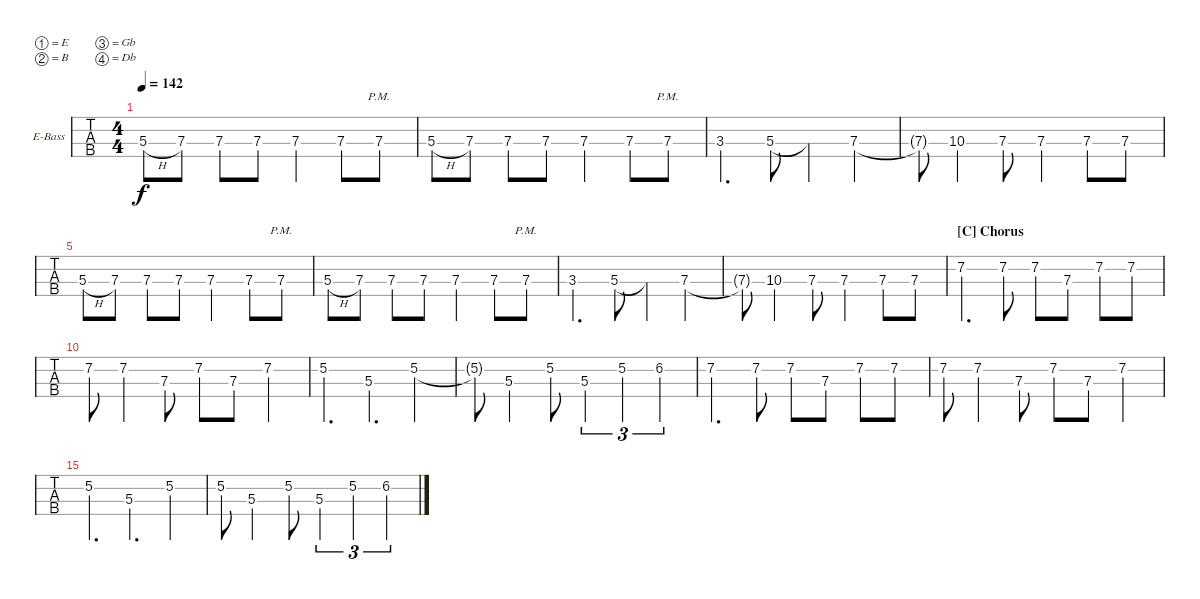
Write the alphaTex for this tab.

\bracketExtendMode nobrackets
\firstSystemTrackNameOrientation horizontal
\otherSystemsTrackNameOrientation horizontal
\defaultBarNumberDisplay FirstOfSystem
\track ("Bass" "E-Bass") {instrument electricbassfinger}
\staff {tabs}
\tuning (E2 B1 Gb1 Db1)
\ts (4 4)
\tempo 142
\clef f4
\scale
0.333333
\ks c
5.3{h}.8{dy f} 7.3.8 7.3.8 7.3.8 7.3.4 7.3.8 7.3{pm}.8 |
\scale
0.333333 5.3{h}.8 7.3.8 7.3.8 7.3.8 7.3.4 7.3.8 7.3{pm}.8 |
\scale
0.333333 3.3.4{d} 5.3.8 5.3{t}.4 7.3.4 |
\scale
0.333333 7.3{t}.8 10.3.4 7.3.8 7.3.4 7.3.8 7.3.8 |
\scale
0.333333 5.3{h}.8 7.3.8 7.3.8 7.3.8 7.3.4 7.3.8 7.3{pm}.8 |
\scale
0.333333 5.3{h}.8 7.3.8 7.3.8 7.3.8 7.3.4 7.3.8 7.3{pm}.8 |
\scale
0.333333 3.3.4{d} 5.3.8 5.3{t}.4 7.3.4 |
\scale
0.333333 7.3{t}.8 10.3.4 7.3.8 7.3.4 7.3.8 7.3.8 |
\section ("C" "Chorus")
\scale
0.333333 7.2.4{d} 7.2.8 7.2.8 7.3.8 7.2.8 7.2.8 |
\scale
0.333333 7.2.8 7.2.4 7.3.8 7.2.8 7.3.8 7.2.4 |
\scale
0.333333 5.2.4{d} 5.3.4{d} 5.2.4 |
\scale
0.333333 5.2{t}.8 5.3.4 5.2.8 5.3.4{tu (3 2)} 5.2.4{tu (3 2)} 6.2.4{tu (3 2)} |
\scale
0.333333 7.2.4{d} 7.2.8 7.2.8 7.3.8 7.2.8 7.2.8 |
\scale
0.333333 7.2.8 7.2.4 7.3.8 7.2.8 7.3.8 7.2.4 |
\scale
0.333333 5.2.4{d} 5.3.4{d} 5.2.4 |
\scale
0.333333 5.2.8 5.3.4 5.2.8 5.3.4{tu (3 2)} 5.2.4{tu (3 2)} 6.2.4{tu (3 2)}
